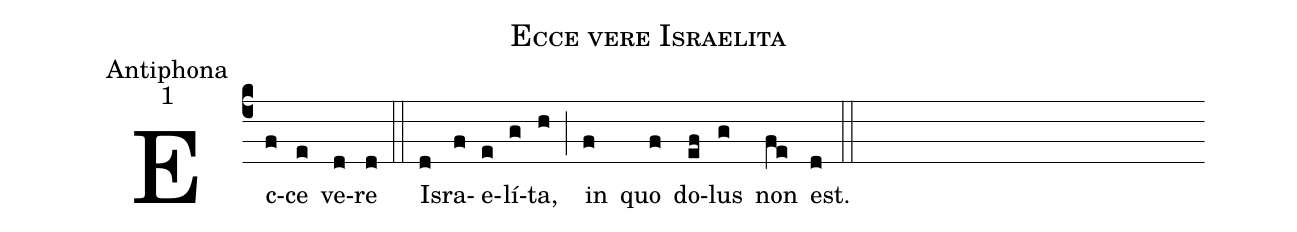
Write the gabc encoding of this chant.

name:Ecce vere Israelita;
office-part:Antiphona;
mode:1;
%%
(c4) Ec(f)ce(e) ve(d)re(d) (::)
Is(d)ra(f)e(e)lí(g)ta,(h) (;) in(f) quo(f) do(ef)lus(g) non(fe) est.(d) (::)
